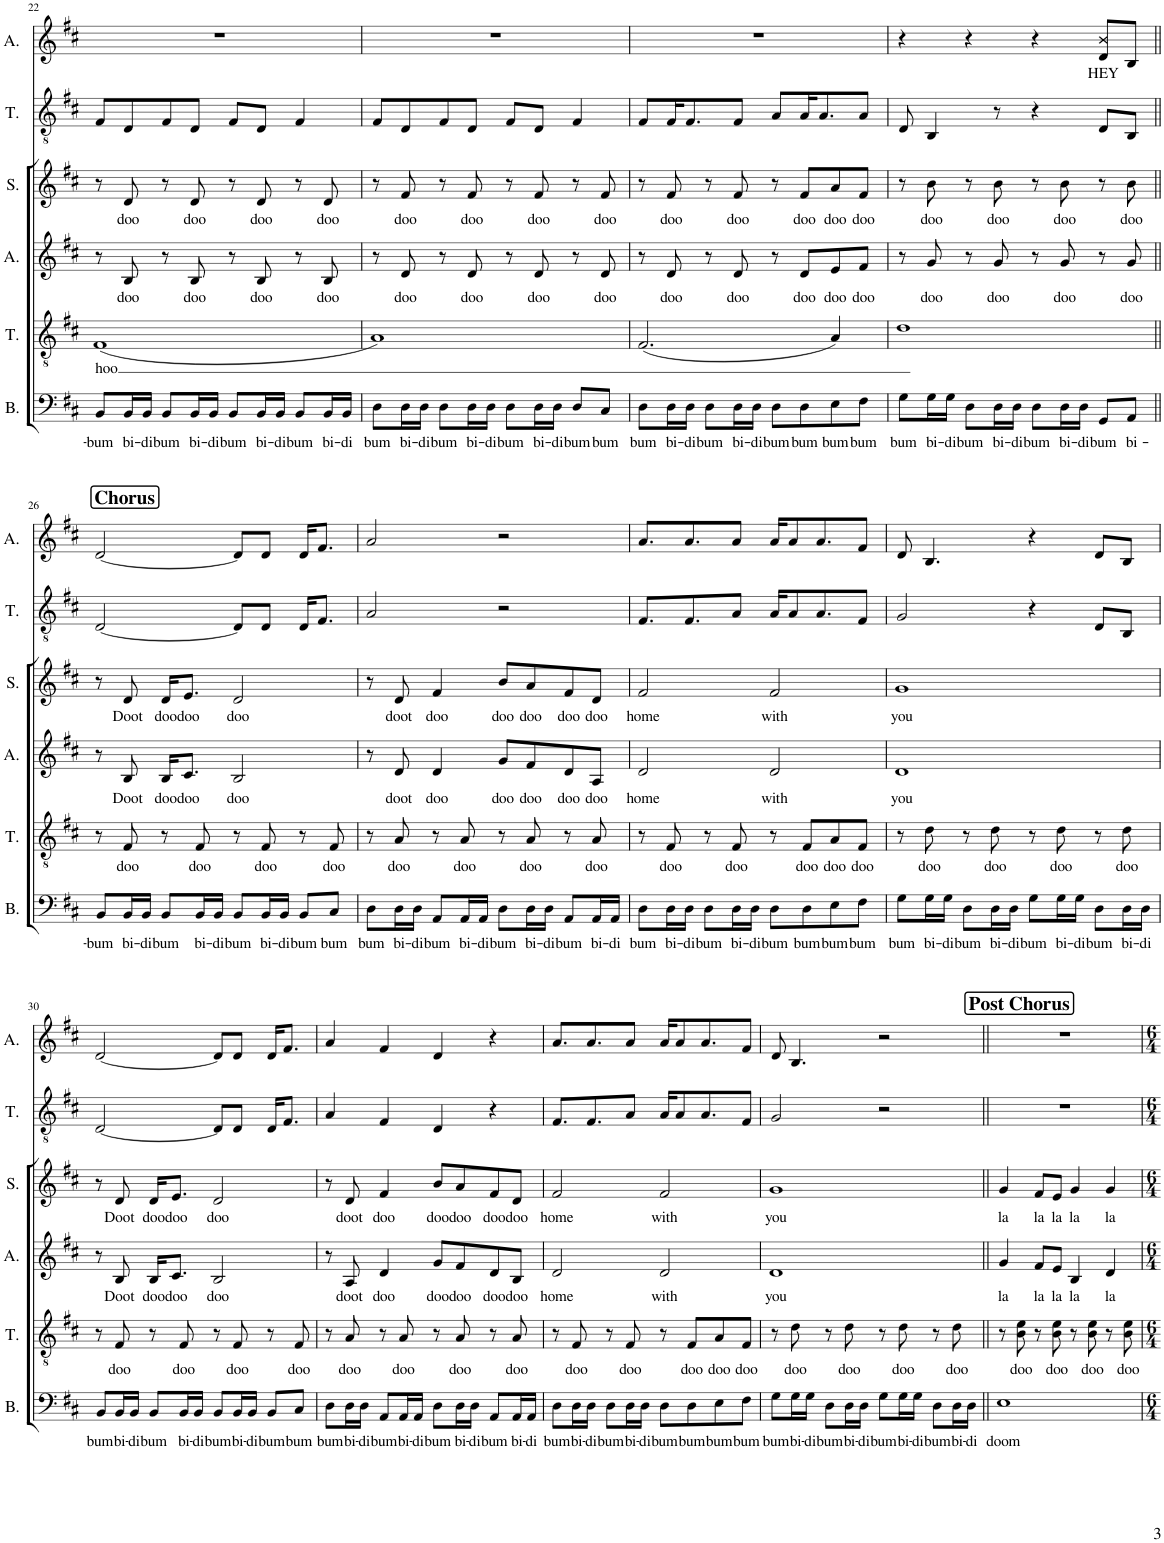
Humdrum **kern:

**kern	**text	**kern	**text	**kern	**text	**kern	**text	**kern	**kern	**text
*part6	*part6	*part5	*part5	*part4	*part4	*part3	*part3	*part2	*part1	*part1
*staff6	*staff6	*staff5	*staff5	*staff4	*staff4	*staff3	*staff3	*staff2	*staff1	*staff1
*I"Bass	*	*I"Tenor	*	*I"Alto	*	*I"Soprano	*	*I"Tenor	*I"Alto	*
*I'B.	*	*I'T.	*	*I'A.	*	*I'S.	*	*I'T.	*I'A.	*
!!LO:PB:g=z
*clefF4	*	*clefGv2	*	*clefG2	*	*clefG2	*	*clefGv2	*clefG2	*
*k[f#c#]	*	*k[f#c#]	*	*k[f#c#]	*	*k[f#c#]	*	*k[f#c#]	*k[f#c#]	*
*M4/4	*	*M4/4	*	*M4/4	*	*M4/4	*	*M4/4	*M4/4	*
=22	=22	=22	=22	=22	=22	=22	=22	=22	=22	=22
!	!LO:LY:b	!	!LO:LY:b	!	!	!	!	!	!	!
8BB/L	bum	(1F#	hoo	8r	.	8r	.	8F#/L	1r	.
!	!LO:LY:b	!	!	!	!LO:LY:b	!	!LO:LY:b	!	!	!
16BB/L	bi-	.	.	8B/	doo	8d/	doo	8D/	.	.
!	!LO:LY:b	!	!	!	!	!	!	!	!	!
16BB/JJ	-di	.	.	.	.	.	.	.	.	.
!	!LO:LY:b	!	!	!	!	!	!	!	!	!
8BB/L	bum	.	.	8r	.	8r	.	8F#/	.	.
!	!LO:LY:b	!	!	!	!LO:LY:b	!	!LO:LY:b	!	!	!
16BB/L	bi-	.	.	8B/	doo	8d/	doo	8D/J	.	.
!	!LO:LY:b	!	!	!	!	!	!	!	!	!
16BB/JJ	-di	.	.	.	.	.	.	.	.	.
!	!LO:LY:b	!	!	!	!	!	!	!	!	!
8BB/L	bum	.	.	8r	.	8r	.	8F#/L	.	.
!	!LO:LY:b	!	!	!	!LO:LY:b	!	!LO:LY:b	!	!	!
16BB/L	bi-	.	.	8B/	doo	8d/	doo	8D/J	.	.
!	!LO:LY:b	!	!	!	!	!	!	!	!	!
16BB/JJ	-di	.	.	.	.	.	.	.	.	.
!	!LO:LY:b	!	!	!	!	!	!	!	!	!
8BB/L	bum	.	.	8r	.	8r	.	4F#/	.	.
!	!LO:LY:b	!	!	!	!LO:LY:b	!	!LO:LY:b	!	!	!
16BB/L	bi-	.	.	8B/	doo	8d/	doo	.	.	.
!	!LO:LY:b	!	!	!	!	!	!	!	!	!
16BB/JJ	-di	.	.	.	.	.	.	.	.	.
=23	=23	=23	=23	=23	=23	=23	=23	=23	=23	=23
!	!LO:LY:b	!	!	!	!	!	!	!	!	!
8D\L	bum	1A)	.	8r	.	8r	.	8F#/L	1r	.
!	!LO:LY:b	!	!	!	!LO:LY:b	!	!LO:LY:b	!	!	!
16D\L	bi-	.	.	8d/	doo	8f#/	doo	8D/	.	.
!	!LO:LY:b	!	!	!	!	!	!	!	!	!
16D\JJ	-di	.	.	.	.	.	.	.	.	.
!	!LO:LY:b	!	!	!	!	!	!	!	!	!
8D\L	bum	.	.	8r	.	8r	.	8F#/	.	.
!	!LO:LY:b	!	!	!	!LO:LY:b	!	!LO:LY:b	!	!	!
16D\L	bi-	.	.	8d/	doo	8f#/	doo	8D/J	.	.
!	!LO:LY:b	!	!	!	!	!	!	!	!	!
16D\JJ	-di	.	.	.	.	.	.	.	.	.
!	!LO:LY:b	!	!	!	!	!	!	!	!	!
8D\L	bum	.	.	8r	.	8r	.	8F#/L	.	.
!	!LO:LY:b	!	!	!	!LO:LY:b	!	!LO:LY:b	!	!	!
16D\L	bi-	.	.	8d/	doo	8f#/	doo	8D/J	.	.
!	!LO:LY:b	!	!	!	!	!	!	!	!	!
16D\JJ	-di	.	.	.	.	.	.	.	.	.
!	!LO:LY:b	!	!	!	!	!	!	!	!	!
8D/L	bum	.	.	8r	.	8r	.	4F#/	.	.
!	!LO:LY:b	!	!	!	!LO:LY:b	!	!LO:LY:b	!	!	!
8C#/J	bum	.	.	8d/	doo	8f#/	doo	.	.	.
=24	=24	=24	=24	=24	=24	=24	=24	=24	=24	=24
!	!LO:LY:b	!	!	!	!	!	!	!	!	!
8D\L	bum	(2.F#/	.	8r	.	8r	.	8F#/L	1r	.
!	!LO:LY:b	!	!	!	!LO:LY:b	!	!LO:LY:b	!	!	!
16D\L	bi-	.	.	8d/	doo	8f#/	doo	16F#/K	.	.
!	!LO:LY:b	!	!	!	!	!	!	!	!	!
16D\JJ	-di	.	.	.	.	.	.	8.F#/	.	.
!	!LO:LY:b	!	!	!	!	!	!	!	!	!
8D\L	bum	.	.	8r	.	8r	.	.	.	.
!	!LO:LY:b	!	!	!	!LO:LY:b	!	!LO:LY:b	!	!	!
16D\L	bi-	.	.	8d/	doo	8f#/	doo	8F#/J	.	.
!	!LO:LY:b	!	!	!	!	!	!	!	!	!
16D\JJ	-di	.	.	.	.	.	.	.	.	.
!	!LO:LY:b	!	!	!	!	!	!	!	!	!
8D\L	bum	.	.	8r	.	8r	.	8A/L	.	.
!	!LO:LY:b	!	!	!	!LO:LY:b	!	!LO:LY:b	!	!	!
8D\	bum	.	.	8d/L	doo	8f#/L	doo	16A/K	.	.
.	.	.	.	.	.	.	.	8.A/	.	.
!	!LO:LY:b	!	!	!	!LO:LY:b	!	!LO:LY:b	!	!	!
8E\	bum	4A/)	.	8e/	doo	8a/	doo	.	.	.
!	!LO:LY:b	!	!	!	!LO:LY:b	!	!LO:LY:b	!	!	!
8F#\J	bum	.	.	8f#/J	doo	8f#/J	doo	8A/J	.	.
=25	=25	=25	=25	=25	=25	=25	=25	=25	=25	=25
!	!LO:LY:b	!	!	!	!	!	!	!	!	!
8G\L	bum	1d	.	8r	.	8r	.	8D/	4r	.
!	!LO:LY:b	!	!	!	!LO:LY:b	!	!LO:LY:b	!	!	!
16G\L	bi-	.	.	8g/	doo	8b\	doo	4BB/	.	.
!	!LO:LY:b	!	!	!	!	!	!	!	!	!
16G\JJ	-di	.	.	.	.	.	.	.	.	.
!	!LO:LY:b	!	!	!	!	!	!	!	!	!
8D\L	bum	.	.	8r	.	8r	.	.	4r	.
!	!LO:LY:b	!	!	!	!LO:LY:b	!	!LO:LY:b	!	!	!
16D\L	bi-	.	.	8g/	doo	8b\	doo	8r	.	.
!	!LO:LY:b	!	!	!	!	!	!	!	!	!
16D\JJ	-di	.	.	.	.	.	.	.	.	.
!	!LO:LY:b	!	!	!	!	!	!	!	!	!
8D\L	bum	.	.	8r	.	8r	.	4r	4r	.
!	!LO:LY:b	!	!	!	!LO:LY:b	!	!LO:LY:b	!	!	!
16D\L	bi-	.	.	8g/	doo	8b\	doo	.	.	.
!	!LO:LY:b	!	!	!	!	!	!	!	!	!
16D\JJ	-di	.	.	.	.	.	.	.	.	.
!	!LO:LY:b	!	!	!	!	!	!	!	!	!LO:LY:b
8GG/L	bum	.	.	8r	.	8r	.	8D/L	8d/ 8b/L	HEY
!	!LO:LY:b	!	!	!	!LO:LY:b	!	!LO:LY:b	!	!	!
8AA/J	bi-	.	.	8g/	doo	8b\	doo	8BB/J	8B/J	.
!!LO:LB:g=z
!!LO:REH:place=s1:a:B:cj:fs=14:t=Chorus
=26||	=26||	=26||	=26||	=26||	=26||	=26||	=26||	=26||	=26||	=26||
!	!LO:LY:b	!	!	!	!	!	!	!	!	!
8BB/L	bum	8r	.	8r	.	8r	.	[2D/	[2d/	.
!	!LO:LY:b	!	!LO:LY:b	!	!LO:LY:b	!	!LO:LY:b	!	!	!
16BB/L	bi-	8F#/	doo	8B/	Doot	8d/	Doot	.	.	.
!	!LO:LY:b	!	!	!	!	!	!	!	!	!
16BB/JJ	-di	.	.	.	.	.	.	.	.	.
!	!LO:LY:b	!	!	!	!LO:LY:b	!	!LO:LY:b	!	!	!
8BB/L	bum	8r	.	16B/KL	doo	16d/KL	doo	.	.	.
!	!	!	!	!	!LO:LY:b	!	!LO:LY:b	!	!	!
.	.	.	.	8.c#/J	doo	8.e/J	doo	.	.	.
!	!LO:LY:b	!	!LO:LY:b	!	!	!	!	!	!	!
16BB/L	bi-	8F#/	doo	.	.	.	.	.	.	.
!	!LO:LY:b	!	!	!	!	!	!	!	!	!
16BB/JJ	-di	.	.	.	.	.	.	.	.	.
!	!LO:LY:b	!	!	!	!LO:LY:b	!	!LO:LY:b	!	!	!
8BB/L	bum	8r	.	2B/	doo	2d/	doo	8D/L]	8d/L]	.
!	!LO:LY:b	!	!LO:LY:b	!	!	!	!	!	!	!
16BB/L	bi-	8F#/	doo	.	.	.	.	8D/J	8d/J	.
!	!LO:LY:b	!	!	!	!	!	!	!	!	!
16BB/JJ	-di	.	.	.	.	.	.	.	.	.
!	!LO:LY:b	!	!	!	!	!	!	!	!	!
8BB/L	bum	8r	.	.	.	.	.	16D/KL	16d/KL	.
.	.	.	.	.	.	.	.	8.F#/J	8.f#/J	.
!	!LO:LY:b	!	!LO:LY:b	!	!	!	!	!	!	!
8C#/J	bum	8F#/	doo	.	.	.	.	.	.	.
=27	=27	=27	=27	=27	=27	=27	=27	=27	=27	=27
!	!LO:LY:b	!	!	!	!	!	!	!	!	!
8D\L	bum	8r	.	8r	.	8r	.	2A/	2a/	.
!	!LO:LY:b	!	!LO:LY:b	!	!LO:LY:b	!	!LO:LY:b	!	!	!
16D\L	bi-	8A/	doo	8d/	doot	8d/	doot	.	.	.
!	!LO:LY:b	!	!	!	!	!	!	!	!	!
16D\JJ	-di	.	.	.	.	.	.	.	.	.
!	!LO:LY:b	!	!	!	!LO:LY:b	!	!LO:LY:b	!	!	!
8AA/L	bum	8r	.	4d/	doo	4f#/	doo	.	.	.
!	!LO:LY:b	!	!LO:LY:b	!	!	!	!	!	!	!
16AA/L	bi-	8A/	doo	.	.	.	.	.	.	.
!	!LO:LY:b	!	!	!	!	!	!	!	!	!
16AA/JJ	-di	.	.	.	.	.	.	.	.	.
!	!LO:LY:b	!	!	!	!LO:LY:b	!	!LO:LY:b	!	!	!
8D\L	bum	8r	.	8g/L	doo	8b/L	doo	2r	2r	.
!	!LO:LY:b	!	!LO:LY:b	!	!LO:LY:b	!	!LO:LY:b	!	!	!
16D\L	bi-	8A/	doo	8f#/	doo	8a/	doo	.	.	.
!	!LO:LY:b	!	!	!	!	!	!	!	!	!
16D\JJ	-di	.	.	.	.	.	.	.	.	.
!	!LO:LY:b	!	!	!	!LO:LY:b	!	!LO:LY:b	!	!	!
8AA/L	bum	8r	.	8d/	doo	8f#/	doo	.	.	.
!	!LO:LY:b	!	!LO:LY:b	!	!LO:LY:b	!	!LO:LY:b	!	!	!
16AA/L	bi-	8A/	doo	8A/J	doo	8d/J	doo	.	.	.
!	!LO:LY:b	!	!	!	!	!	!	!	!	!
16AA/JJ	-di	.	.	.	.	.	.	.	.	.
=28	=28	=28	=28	=28	=28	=28	=28	=28	=28	=28
!	!LO:LY:b	!	!	!	!LO:LY:b	!	!LO:LY:b	!	!	!
8D\L	bum	8r	.	2d/	home	2f#/	home	8.F#/L	8.a/L	.
!	!LO:LY:b	!	!LO:LY:b	!	!	!	!	!	!	!
16D\L	bi-	8F#/	doo	.	.	.	.	.	.	.
!	!LO:LY:b	!	!	!	!	!	!	!	!	!
16D\JJ	-di	.	.	.	.	.	.	8.F#/	8.a/	.
!	!LO:LY:b	!	!	!	!	!	!	!	!	!
8D\L	bum	8r	.	.	.	.	.	.	.	.
!	!LO:LY:b	!	!LO:LY:b	!	!	!	!	!	!	!
16D\L	bi-	8F#/	doo	.	.	.	.	8A/J	8a/J	.
!	!LO:LY:b	!	!	!	!	!	!	!	!	!
16D\JJ	-di	.	.	.	.	.	.	.	.	.
!	!LO:LY:b	!	!	!	!LO:LY:b	!	!LO:LY:b	!	!	!
8D\L	bum	8r	.	2d/	with	2f#/	with	16A/KL	16a/KL	.
.	.	.	.	.	.	.	.	8A/	8a/	.
!	!LO:LY:b	!	!LO:LY:b	!	!	!	!	!	!	!
8D\	bum	8F#/L	doo	.	.	.	.	.	.	.
.	.	.	.	.	.	.	.	8.A/	8.a/	.
!	!LO:LY:b	!	!LO:LY:b	!	!	!	!	!	!	!
8E\	bum	8A/	doo	.	.	.	.	.	.	.
!	!LO:LY:b	!	!LO:LY:b	!	!	!	!	!	!	!
8F#\J	bum	8F#/J	doo	.	.	.	.	8F#/J	8f#/J	.
=29	=29	=29	=29	=29	=29	=29	=29	=29	=29	=29
!	!LO:LY:b	!	!	!	!LO:LY:b	!	!LO:LY:b	!	!	!
8G\L	bum	8r	.	1d	you	1g	you	2G/	8d/	.
!	!LO:LY:b	!	!LO:LY:b	!	!	!	!	!	!	!
16G\L	bi-	8d\	doo	.	.	.	.	.	4.B/	.
!	!LO:LY:b	!	!	!	!	!	!	!	!	!
16G\JJ	-di	.	.	.	.	.	.	.	.	.
!	!LO:LY:b	!	!	!	!	!	!	!	!	!
8D\L	bum	8r	.	.	.	.	.	.	.	.
!	!LO:LY:b	!	!LO:LY:b	!	!	!	!	!	!	!
16D\L	bi-	8d\	doo	.	.	.	.	.	.	.
!	!LO:LY:b	!	!	!	!	!	!	!	!	!
16D\JJ	-di	.	.	.	.	.	.	.	.	.
!	!LO:LY:b	!	!	!	!	!	!	!	!	!
8G\L	bum	8r	.	.	.	.	.	4r	4r	.
!	!LO:LY:b	!	!LO:LY:b	!	!	!	!	!	!	!
16G\L	bi-	8d\	doo	.	.	.	.	.	.	.
!	!LO:LY:b	!	!	!	!	!	!	!	!	!
16G\JJ	-di	.	.	.	.	.	.	.	.	.
!	!LO:LY:b	!	!	!	!	!	!	!	!	!
8D\L	bum	8r	.	.	.	.	.	8D/L	8d/L	.
!	!LO:LY:b	!	!LO:LY:b	!	!	!	!	!	!	!
16D\L	bi-	8d\	doo	.	.	.	.	8BB/J	8B/J	.
!	!LO:LY:b	!	!	!	!	!	!	!	!	!
16D\JJ	-di	.	.	.	.	.	.	.	.	.
!!LO:LB:g=z
=30	=30	=30	=30	=30	=30	=30	=30	=30	=30	=30
!	!LO:LY:b	!	!	!	!	!	!	!	!	!
8BB/L	bum	8r	.	8r	.	8r	.	[2D/	[2d/	.
!	!LO:LY:b	!	!LO:LY:b	!	!LO:LY:b	!	!LO:LY:b	!	!	!
16BB/L	bi-	8F#/	doo	8B/	Doot	8d/	Doot	.	.	.
!	!LO:LY:b	!	!	!	!	!	!	!	!	!
16BB/JJ	-di	.	.	.	.	.	.	.	.	.
!	!LO:LY:b	!	!	!	!LO:LY:b	!	!LO:LY:b	!	!	!
8BB/L	bum	8r	.	16B/KL	doo	16d/KL	doo	.	.	.
!	!	!	!	!	!LO:LY:b	!	!LO:LY:b	!	!	!
.	.	.	.	8.c#/J	doo	8.e/J	doo	.	.	.
!	!LO:LY:b	!	!LO:LY:b	!	!	!	!	!	!	!
16BB/L	bi-	8F#/	doo	.	.	.	.	.	.	.
!	!LO:LY:b	!	!	!	!	!	!	!	!	!
16BB/JJ	-di	.	.	.	.	.	.	.	.	.
!	!LO:LY:b	!	!	!	!LO:LY:b	!	!LO:LY:b	!	!	!
8BB/L	bum	8r	.	2B/	doo	2d/	doo	8D/L]	8d/L]	.
!	!LO:LY:b	!	!LO:LY:b	!	!	!	!	!	!	!
16BB/L	bi-	8F#/	doo	.	.	.	.	8D/J	8d/J	.
!	!LO:LY:b	!	!	!	!	!	!	!	!	!
16BB/JJ	-di	.	.	.	.	.	.	.	.	.
!	!LO:LY:b	!	!	!	!	!	!	!	!	!
8BB/L	bum	8r	.	.	.	.	.	16D/KL	16d/KL	.
.	.	.	.	.	.	.	.	8.F#/J	8.f#/J	.
!	!LO:LY:b	!	!LO:LY:b	!	!	!	!	!	!	!
8C#/J	bum	8F#/	doo	.	.	.	.	.	.	.
=31	=31	=31	=31	=31	=31	=31	=31	=31	=31	=31
!	!LO:LY:b	!	!	!	!	!	!	!	!	!
8D\L	bum	8r	.	8r	.	8r	.	4A/	4a/	.
!	!LO:LY:b	!	!LO:LY:b	!	!LO:LY:b	!	!LO:LY:b	!	!	!
16D\L	bi-	8A/	doo	8A/	doot	8d/	doot	.	.	.
!	!LO:LY:b	!	!	!	!	!	!	!	!	!
16D\JJ	-di	.	.	.	.	.	.	.	.	.
!	!LO:LY:b	!	!	!	!LO:LY:b	!	!LO:LY:b	!	!	!
8AA/L	bum	8r	.	4d/	doo	4f#/	doo	4F#/	4f#/	.
!	!LO:LY:b	!	!LO:LY:b	!	!	!	!	!	!	!
16AA/L	bi-	8A/	doo	.	.	.	.	.	.	.
!	!LO:LY:b	!	!	!	!	!	!	!	!	!
16AA/JJ	-di	.	.	.	.	.	.	.	.	.
!	!LO:LY:b	!	!	!	!LO:LY:b	!	!LO:LY:b	!	!	!
8D\L	bum	8r	.	8g/L	doo	8b/L	doo	4D/	4d/	.
!	!LO:LY:b	!	!LO:LY:b	!	!LO:LY:b	!	!LO:LY:b	!	!	!
16D\L	bi-	8A/	doo	8f#/	doo	8a/	doo	.	.	.
!	!LO:LY:b	!	!	!	!	!	!	!	!	!
16D\JJ	-di	.	.	.	.	.	.	.	.	.
!	!LO:LY:b	!	!	!	!LO:LY:b	!	!LO:LY:b	!	!	!
8AA/L	bum	8r	.	8d/	doo	8f#/	doo	4r	4r	.
!	!LO:LY:b	!	!LO:LY:b	!	!LO:LY:b	!	!LO:LY:b	!	!	!
16AA/L	bi-	8A/	doo	8B/J	doo	8d/J	doo	.	.	.
!	!LO:LY:b	!	!	!	!	!	!	!	!	!
16AA/JJ	-di	.	.	.	.	.	.	.	.	.
=32	=32	=32	=32	=32	=32	=32	=32	=32	=32	=32
!	!LO:LY:b	!	!	!	!LO:LY:b	!	!LO:LY:b	!	!	!
8D\L	bum	8r	.	2d/	home	2f#/	home	8.F#/L	8.a/L	.
!	!LO:LY:b	!	!LO:LY:b	!	!	!	!	!	!	!
16D\L	bi-	8F#/	doo	.	.	.	.	.	.	.
!	!LO:LY:b	!	!	!	!	!	!	!	!	!
16D\JJ	-di	.	.	.	.	.	.	8.F#/	8.a/	.
!	!LO:LY:b	!	!	!	!	!	!	!	!	!
8D\L	bum	8r	.	.	.	.	.	.	.	.
!	!LO:LY:b	!	!LO:LY:b	!	!	!	!	!	!	!
16D\L	bi-	8F#/	doo	.	.	.	.	8A/J	8a/J	.
!	!LO:LY:b	!	!	!	!	!	!	!	!	!
16D\JJ	-di	.	.	.	.	.	.	.	.	.
!	!LO:LY:b	!	!	!	!LO:LY:b	!	!LO:LY:b	!	!	!
8D\L	bum	8r	.	2d/	with	2f#/	with	16A/KL	16a/KL	.
.	.	.	.	.	.	.	.	8A/	8a/	.
!	!LO:LY:b	!	!LO:LY:b	!	!	!	!	!	!	!
8D\	bum	8F#/L	doo	.	.	.	.	.	.	.
.	.	.	.	.	.	.	.	8.A/	8.a/	.
!	!LO:LY:b	!	!LO:LY:b	!	!	!	!	!	!	!
8E\	bum	8A/	doo	.	.	.	.	.	.	.
!	!LO:LY:b	!	!LO:LY:b	!	!	!	!	!	!	!
8F#\J	bum	8F#/J	doo	.	.	.	.	8F#/J	8f#/J	.
=33	=33	=33	=33	=33	=33	=33	=33	=33	=33	=33
!	!LO:LY:b	!	!	!	!LO:LY:b	!	!LO:LY:b	!	!	!
8G\L	bum	8r	.	1d	you	1g	you	2G/	8d/	.
!	!LO:LY:b	!	!LO:LY:b	!	!	!	!	!	!	!
16G\L	bi-	8d\	doo	.	.	.	.	.	4.B/	.
!	!LO:LY:b	!	!	!	!	!	!	!	!	!
16G\JJ	-di	.	.	.	.	.	.	.	.	.
!	!LO:LY:b	!	!	!	!	!	!	!	!	!
8D\L	bum	8r	.	.	.	.	.	.	.	.
!	!LO:LY:b	!	!LO:LY:b	!	!	!	!	!	!	!
16D\L	bi-	8d\	doo	.	.	.	.	.	.	.
!	!LO:LY:b	!	!	!	!	!	!	!	!	!
16D\JJ	-di	.	.	.	.	.	.	.	.	.
!	!LO:LY:b	!	!	!	!	!	!	!	!	!
8G\L	bum	8r	.	.	.	.	.	2r	2r	.
!	!LO:LY:b	!	!LO:LY:b	!	!	!	!	!	!	!
16G\L	bi-	8d\	doo	.	.	.	.	.	.	.
!	!LO:LY:b	!	!	!	!	!	!	!	!	!
16G\JJ	-di	.	.	.	.	.	.	.	.	.
!	!LO:LY:b	!	!	!	!	!	!	!	!	!
8D\L	bum	8r	.	.	.	.	.	.	.	.
!	!LO:LY:b	!	!LO:LY:b	!	!	!	!	!	!	!
16D\L	bi-	8d\	doo	.	.	.	.	.	.	.
!	!LO:LY:b	!	!	!	!	!	!	!	!	!
16D\JJ	-di	.	.	.	.	.	.	.	.	.
!!LO:REH:place=s1:a:B:cj:fs=14:t=Post Chorus
=34||	=34||	=34||	=34||	=34||	=34||	=34||	=34||	=34||	=34||	=34||
!	!LO:LY:b	!	!	!	!LO:LY:b	!	!LO:LY:b	!	!	!
1E	doom	8r	.	4g/	la	4g/	la	1r	1r	.
!	!	!	!LO:LY:b	!	!	!	!	!	!	!
.	.	8B\ 8e\	doo	.	.	.	.	.	.	.
!	!	!	!	!	!LO:LY:b	!	!LO:LY:b	!	!	!
.	.	8r	.	8f#/L	la	8f#/L	la	.	.	.
!	!	!	!LO:LY:b	!	!LO:LY:b	!	!LO:LY:b	!	!	!
.	.	8B\ 8e\	doo	8e/J	la	8e/J	la	.	.	.
!	!	!	!	!	!LO:LY:b	!	!LO:LY:b	!	!	!
.	.	8r	.	4B/	la	4g/	la	.	.	.
!	!	!	!LO:LY:b	!	!	!	!	!	!	!
.	.	8B\ 8e\	doo	.	.	.	.	.	.	.
!	!	!	!	!	!LO:LY:b	!	!LO:LY:b	!	!	!
.	.	8r	.	4d/	la	4g/	la	.	.	.
!	!	!	!LO:LY:b	!	!	!	!	!	!	!
.	.	8B\ 8e\	doo	.	.	.	.	.	.	.
=	=	=	=	=	=	=	=	=	=	=
*-	*-	*-	*-	*-	*-	*-	*-	*-	*-	*-
